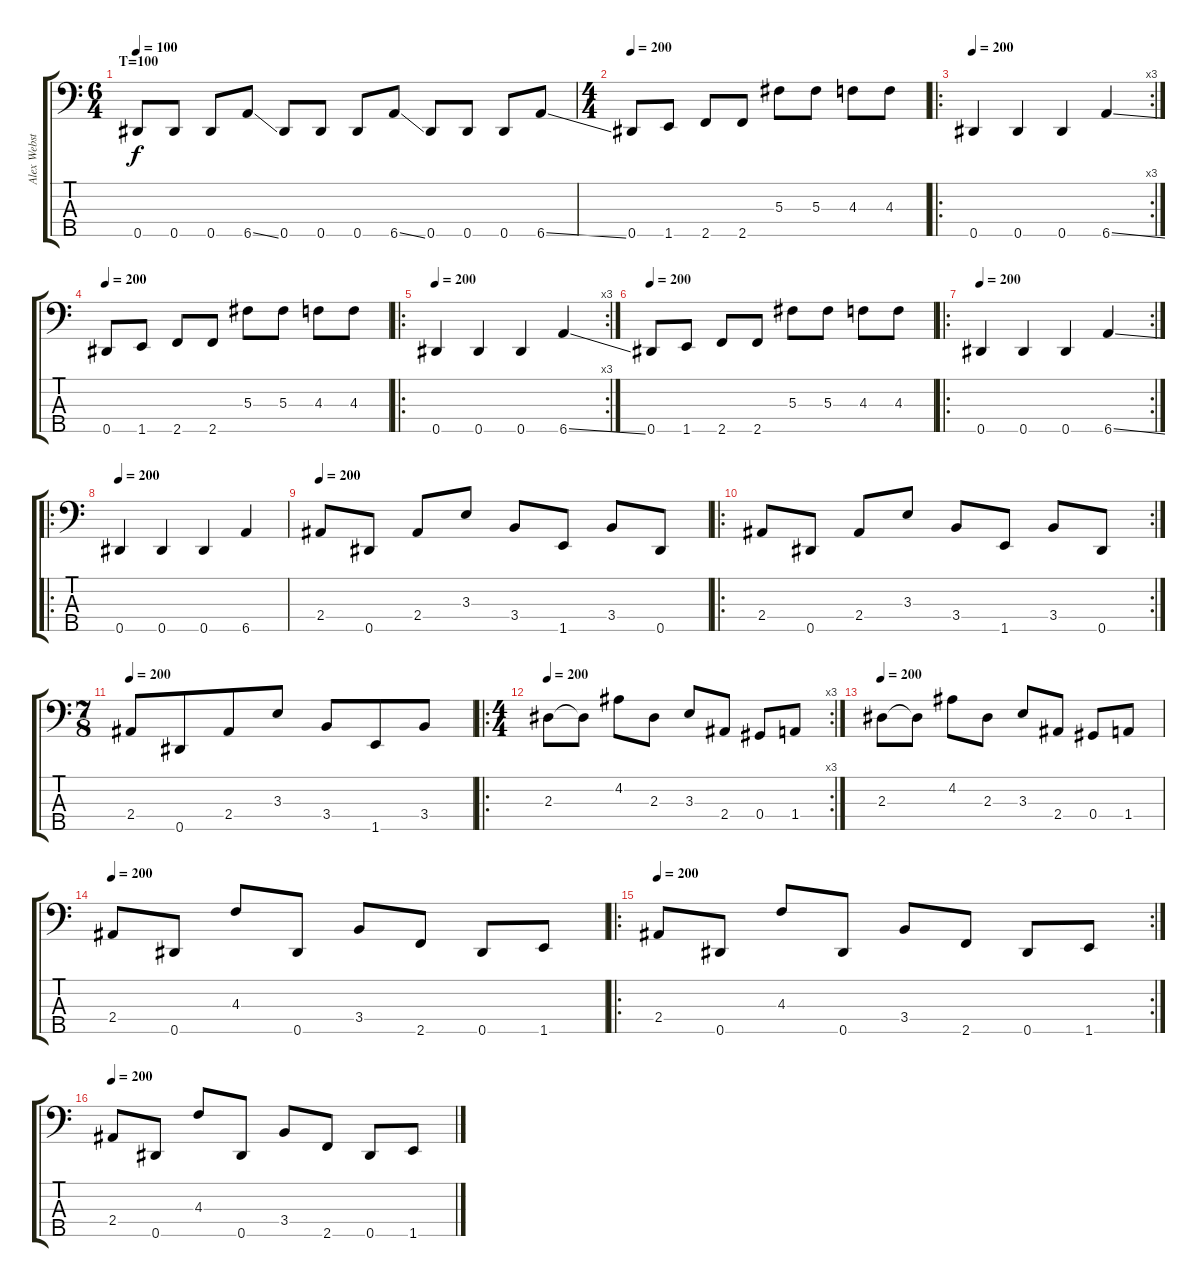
\track ("Alex Webster" "Alex Webst") {instrument electricbasspick}
\staff {score tabs}
\tuning (B2 Gb2 Db2 Ab1 Eb1) {hide}
\ts (6 4)
\section ("" "T=100")
\tempo 100
\clef f4
\ks c
0.5.8{dy f instrument electricbasspick} 0.5.8 0.5.8 6.5{ss}.8 0.5.8 0.5.8 0.5.8 6.5{ss}.8 0.5.8 0.5.8 0.5.8 6.5{ss}.8 |
\ts (4 4)
\tempo 200
0.5.8 1.5.8 2.5.8 2.5.8 5.3.8 5.3.8 4.3.8 4.3.8 |
\ro
\rc 3
\tempo 200
0.5.4 0.5.4 0.5.4 6.5{ss}.4 |
\tempo 200
0.5.8 1.5.8 2.5.8 2.5.8 5.3.8 5.3.8 4.3.8 4.3.8 |
\ro
\rc 3
\tempo 200
0.5.4 0.5.4 0.5.4 6.5{ss}.4 |
\tempo 200
0.5.8 1.5.8 2.5.8 2.5.8 5.3.8 5.3.8 4.3.8 4.3.8 |
\ro
\rc 2
\tempo 200
0.5.4 0.5.4 0.5.4 6.5{ss}.4 |
\ro
\tempo 200
0.5.4 0.5.4 0.5.4 6.5.4 |
\tempo 200
2.4.8 0.5.8 2.4.8 3.3.8 3.4.8 1.5.8 3.4.8 0.5.8 |
\ro
\rc 2
2.4.8 0.5.8 2.4.8 3.3.8 3.4.8 1.5.8 3.4.8 0.5.8 |
\ts (7 8)
\tempo 200
2.4.8 0.5.8 2.4.8 3.3.8 3.4.8 1.5.8 3.4.8 |
\ro
\rc 3
\ts (4 4)
\tempo 200
2.3.8 2.3{t}.8 4.2.8 2.3.8 3.3.8 2.4.8 0.4.8 1.4.8 |
\tempo 200
2.3.8 2.3{t}.8 4.2.8 2.3.8 3.3.8 2.4.8 0.4.8 1.4.8 |
\tempo 200
2.4.8 0.5.8 4.3.8 0.5.8 3.4.8 2.5.8 0.5.8 1.5.8 |
\ro
\rc 2
\tempo 200
2.4.8 0.5.8 4.3.8 0.5.8 3.4.8 2.5.8 0.5.8 1.5.8 |
\tempo 200
2.4.8 0.5.8 4.3.8 0.5.8 3.4.8 2.5.8 0.5.8 1.5.8
